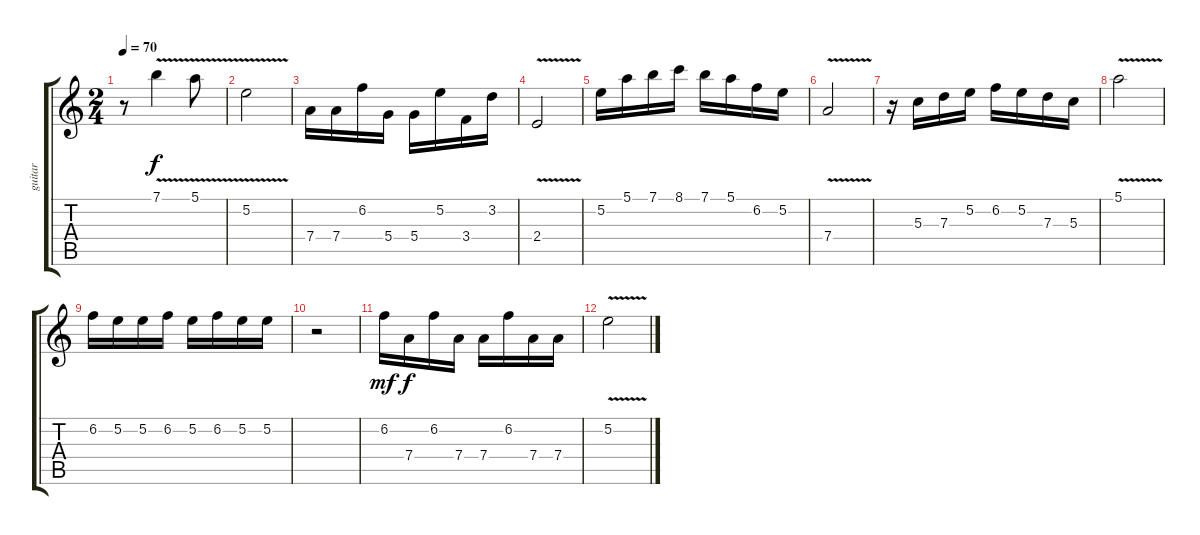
\track ("guitar    solo   one" "guitar    ") {instrument overdrivenguitar}
\staff {score tabs}
\tuning (E4 B3 G3 D3 A2 E2) {hide}
\ts (2 4)
\tempo 70
\clef g2
\ks c
r.8{dy f} 7.1{v}.4 5.1{v}.8 |
5.2{v}.2 |
7.4.16 7.4.16 6.2.16 5.4.16 5.4.16 5.2.16 3.4.16 3.2.16 |
2.4{v}.2 |
5.2.16 5.1.16 7.1.16 8.1.16 7.1.16 5.1.16 6.2.16 5.2.16 |
7.4{v}.2 |
r.16 5.3.16 7.3.16 5.2.16 6.2.16 5.2.16 7.3.16 5.3.16 |
5.1{v}.2 |
6.2.16 5.2.16 5.2.16 6.2.16 5.2.16 6.2.16 5.2.16 5.2.16 |
r.2 |
6.2.16{dy mf} 7.4.16{dy f} 6.2.16 7.4.16 7.4.16 6.2.16 7.4.16 7.4.16 |
5.2{v}.2
